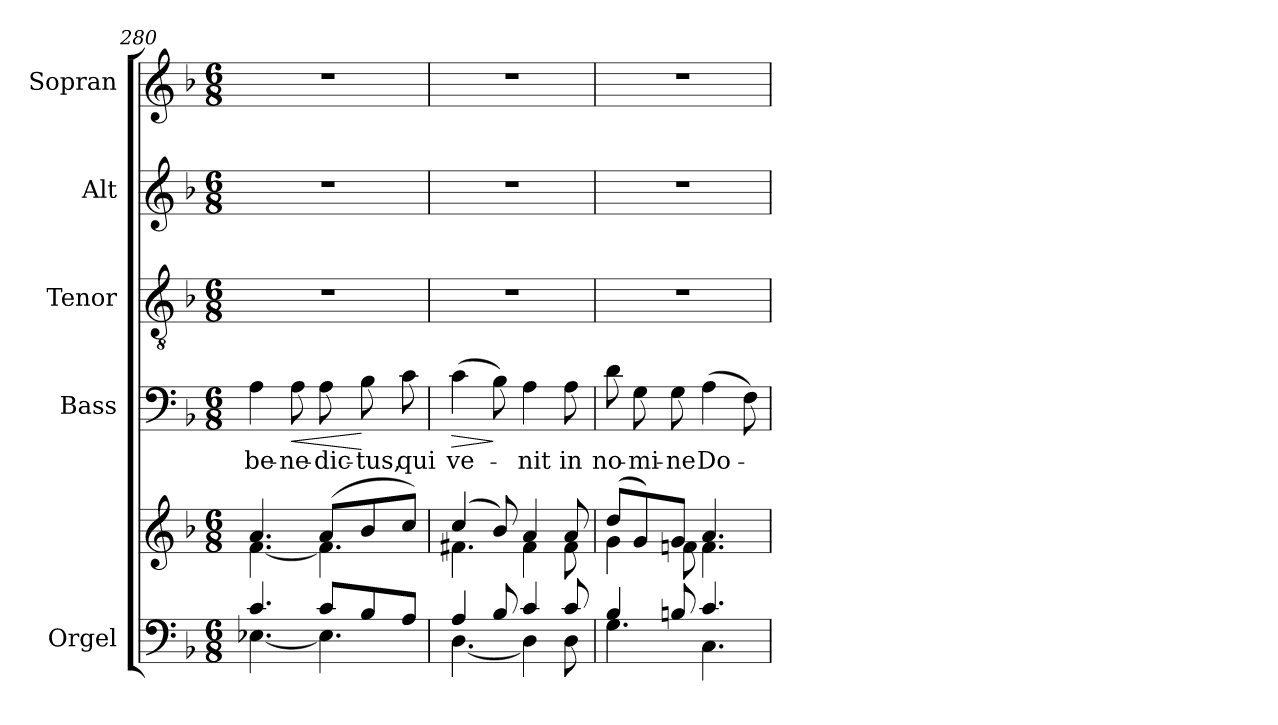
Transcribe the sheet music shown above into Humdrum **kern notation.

**kern	**kern	**kern	**text	**dynam	**kern	**kern	**kern
*part5	*part5	*part4	*part4	*part4	*part3	*part2	*part1
*staff6	*staff5	*staff4	*staff4	*staff4	*staff3	*staff2	*staff1
*I"Orgel	*	*I"Bass	*	*	*I"Tenor	*I"Alt	*I"Sopran
*I'Org.	*	*I'B.	*	*	*I'T.	*I'A.	*I'S.
!!LO:LB:g=z
*clefF4	*clefG2	*clefF4	*	*	*clefGv2	*clefG2	*clefG2
*k[b-]	*k[b-]	*k[b-]	*	*	*k[b-]	*k[b-]	*k[b-]
*F:	*F:	*F:	*	*	*F:	*F:	*F:
*M6/8	*M6/8	*M6/8	*	*	*M6/8	*M6/8	*M6/8
=280	=280	=280	=280	=280	=280	=280	=280
*^	*^	*	*	*	*	*	*
!	!	!	!	!	!LO:LY:b	!	!	!	!
4.c/	[<4.E-X\	4.a/	[<4.f\	4A\	be-	.	2.r	2.r	2.r
!	!	!	!	!	!LO:LY:b	!LO:HP:b	!	!	!
.	.	.	.	8A\	-ne-	<	.	.	.
!	!	!	!	!	!LO:LY:b	!	!	!	!
8c/L	4.E-\]	(>8a/L	4.f\]	8A\	-dic-	.	.	.	.
!	!	!	!	!	!LO:LY:b	!	!	!	!
8B-/	.	8b-/	.	8B-\	-tus,	[	.	.	.
!	!	!	!	!	!LO:LY:b	!	!	!	!
8A/J	.	8cc/J)	.	8c\	qui	.	.	.	.
=281	=281	=281	=281	=281	=281	=281	=281	=281	=281
!	!	!	!	!	!LO:LY:b	!LO:HP:b	!	!	!
4A/	[<4.D\	(4cc/	4.f#X\	(>4c\	ve-	>	2.r	2.r	2.r
8B-/	.	8b-/)	.	8B-\)	.	]	.	.	.
!	!	!	!	!	!LO:LY:b	!	!	!	!
4c/	4D\]	4a/	4f#\	4A\	-nit	.	.	.	.
!	!	!	!	!	!LO:LY:b	!	!	!	!
8c/	8D\	8a/	8f#\	8A\	in	.	.	.	.
=282	=282	=282	=282	=282	=282	=282	=282	=282	=282
!	!	!	!	!	!LO:LY:b	!	!	!	!
4B-/	4.G\	(>8dd/L	4g\	8d\	no-	.	2.r	2.r	2.r
!	!	!	!	!	!LO:LY:b	!	!	!	!
.	.	8g/)	.	8G\	-mi-	.	.	.	.
!	!	!	!	!	!LO:LY:b	!	!	!	!
8Bn/	.	8g/J	8fn\	8G\	-ne	.	.	.	.
!	!	!	!	!	!LO:LY:b	!	!	!	!
4.c/	4.C\	4.a/	4.f\	(>4A\	Do-	.	.	.	.
.	.	.	.	8F\)	.	.	.	.	.
*v	*v	*	*	*	*	*	*	*	*
*	*v	*v	*	*	*	*	*	*
=	=	=	=	=	=	=	=
*-	*-	*-	*-	*-	*-	*-	*-
